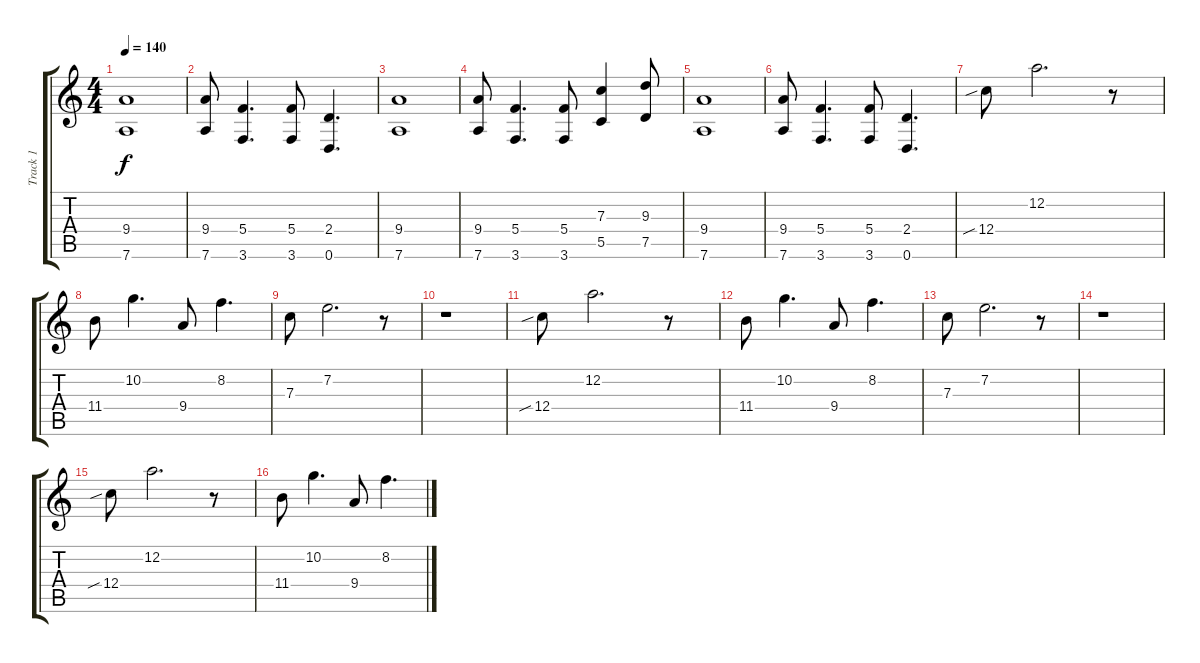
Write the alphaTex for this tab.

\track ("Track 1" "Track 1") {instrument acousticguitarsteel}
\staff {score tabs}
\tuning (D4 A3 F3 C3 G2 D2) {hide}
\ts (4 4)
\tempo 140
\clef g2
\ks c
(9.4 7.6).1{dy f} |
(9.4 7.6).8 (5.4 3.6).4{d} (5.4 3.6).8 (2.4 0.6).4{d} |
(9.4 7.6).1 |
(9.4 7.6).8 (5.4 3.6).4{d} (5.4 3.6).8 (7.3 5.5).4 (9.3 7.5).8 |
(9.4 7.6).1 |
(9.4 7.6).8 (5.4 3.6).4{d} (5.4 3.6).8 (2.4 0.6).4{d} |
12.4{sib}.8 12.2.2{d} r.8 |
11.4.8 10.2.4{d} 9.4.8 8.2.4{d} |
7.3.8 7.2.2{d} r.8 |
r.1 |
12.4{sib}.8 12.2.2{d} r.8 |
11.4.8 10.2.4{d} 9.4.8 8.2.4{d} |
7.3.8 7.2.2{d} r.8 |
r.1 |
12.4{sib}.8 12.2.2{d} r.8 |
11.4.8 10.2.4{d} 9.4.8 8.2.4{d}
